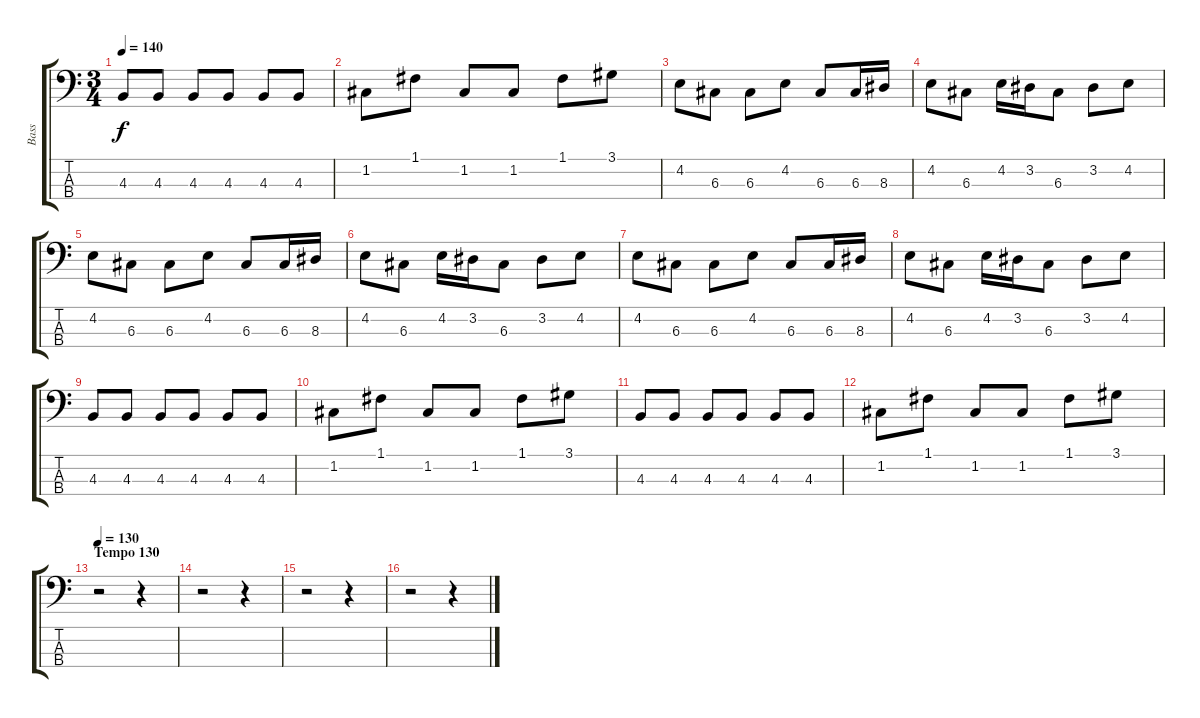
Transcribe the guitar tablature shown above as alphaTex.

\track ("Bass" "Bass") {instrument slapbass2}
\staff {score tabs}
\tuning (F2 C2 G1 D1) {hide}
\ts (3 4)
\tempo 140
\clef f4
\ks c
4.3.8{dy f} 4.3.8 4.3.8 4.3.8 4.3.8 4.3.8 |
1.2.8 1.1.8 1.2.8 1.2.8 1.1.8 3.1.8 |
4.2.8 6.3.8 6.3.8 4.2.8 6.3.8 6.3.16 8.3.16 |
4.2.8 6.3.8 4.2.16 3.2.16 6.3.8 3.2.8 4.2.8 |
4.2.8 6.3.8 6.3.8 4.2.8 6.3.8 6.3.16 8.3.16 |
4.2.8 6.3.8 4.2.16 3.2.16 6.3.8 3.2.8 4.2.8 |
4.2.8 6.3.8 6.3.8 4.2.8 6.3.8 6.3.16 8.3.16 |
4.2.8 6.3.8 4.2.16 3.2.16 6.3.8 3.2.8 4.2.8 |
4.3.8 4.3.8 4.3.8 4.3.8 4.3.8 4.3.8 |
1.2.8 1.1.8 1.2.8 1.2.8 1.1.8 3.1.8 |
4.3.8 4.3.8 4.3.8 4.3.8 4.3.8 4.3.8 |
1.2.8 1.1.8 1.2.8 1.2.8 1.1.8 3.1.8 |
\section ("" "Tempo 130")
\tempo 130
r.2 r.4 |
r.2 r.4 |
r.2 r.4 |
r.2 r.4
